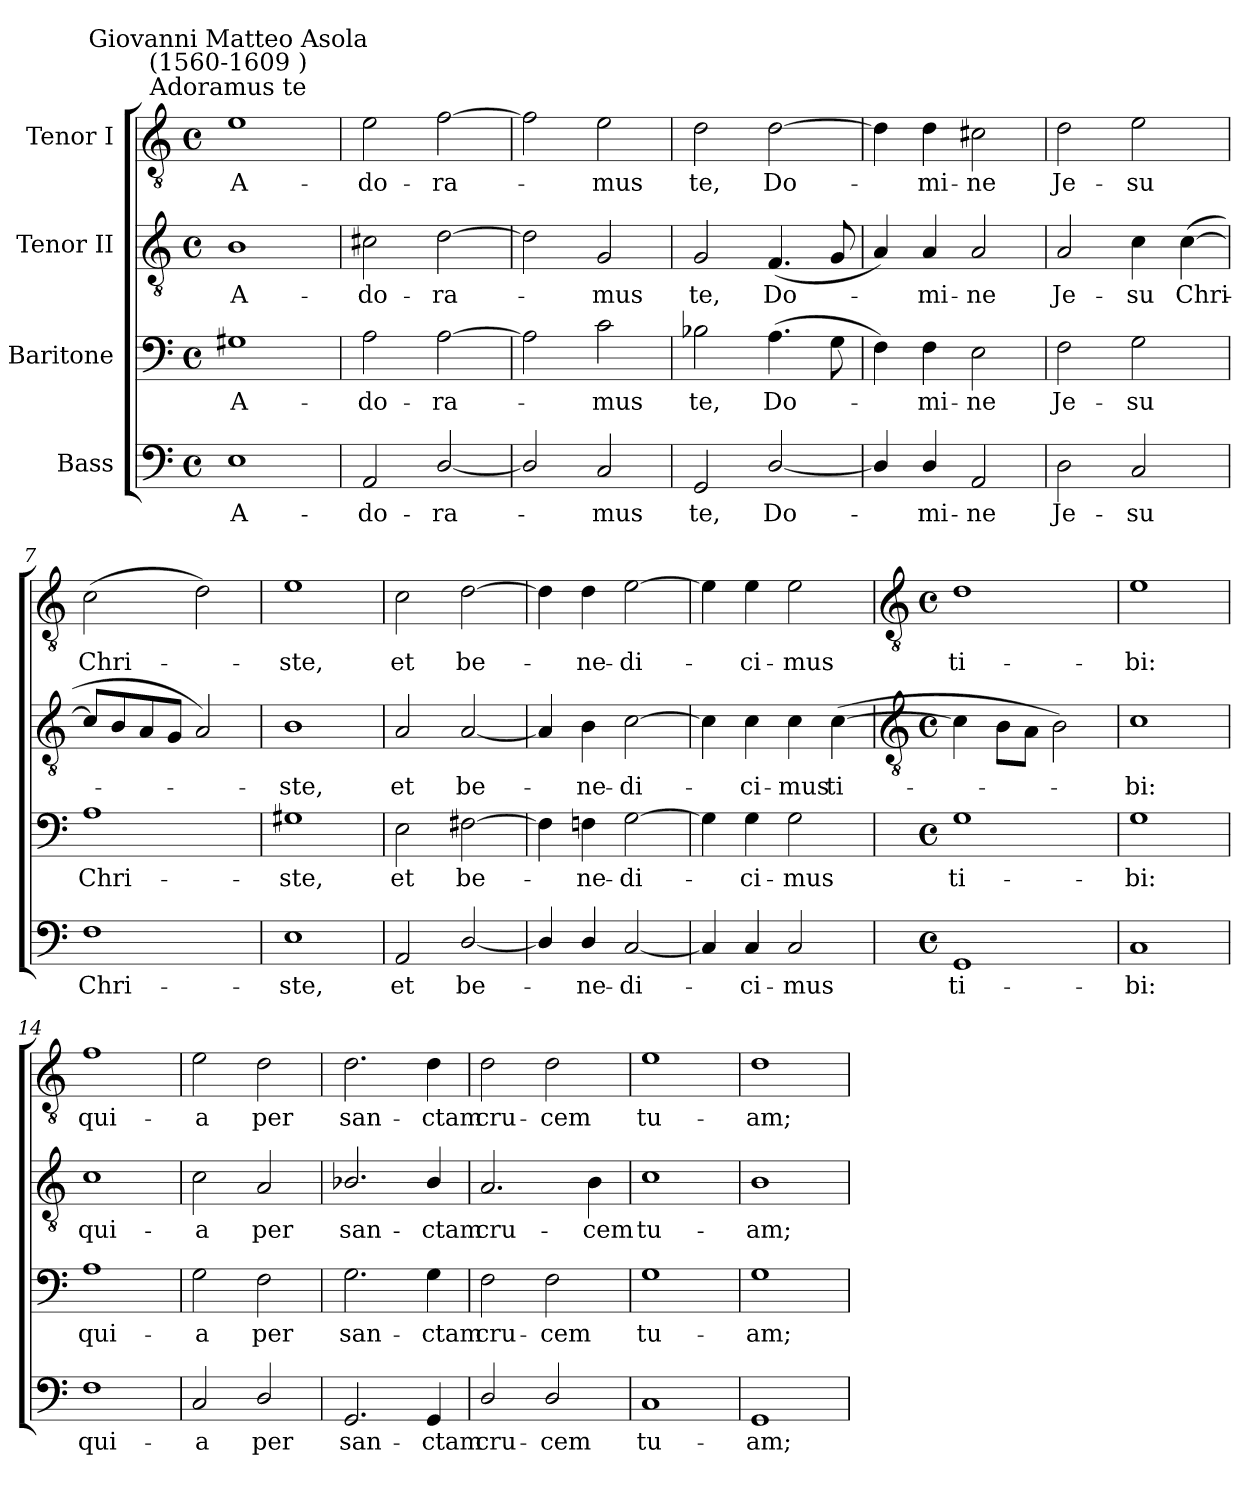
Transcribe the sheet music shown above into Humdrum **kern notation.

**kern	**text	**kern	**text	**kern	**text	**kern	**text
*part4	*part4	*part3	*part3	*part2	*part2	*part1	*part1
*staff4	*staff4	*staff3	*staff3	*staff2	*staff2	*staff1	*staff1
*I"Bass	*	*I"Baritone	*	*I"Tenor II	*	*I"Tenor I	*
*clefF4	*	*clefF4	*	*clefGv2	*	*clefGv2	*
*k[]	*	*k[]	*	*k[]	*	*k[]	*
*C:	*	*C:	*	*C:	*	*C:	*
*M4/4	*	*M4/4	*	*M4/4	*	*M4/4	*
*met(c)	*	*met(c)	*	*met(c)	*	*met(c)	*
=1	=1	=1	=1	=1	=1	=1	=1
!	!	!	!	!	!	!LO:TX:a:cj:t=Adoramus te	!
!	!	!	!	!	!	!LO:TX:a:cj:t=Giovanni Matteo Asola\n(1560-1609 )	!
!	!LO:LY:b	!	!LO:LY:b	!	!LO:LY:b	!	!LO:LY:b
1E	A-	1G#X	A-	1B	A-	1e	A-
=2	=2	=2	=2	=2	=2	=2	=2
!	!LO:LY:b	!	!LO:LY:b	!	!LO:LY:b	!	!LO:LY:b
2AA	-do-	2A	-do-	2c#X	-do-	2e	-do-
!	!LO:LY:b	!	!LO:LY:b	!	!LO:LY:b	!	!LO:LY:b
[2D/	-ra-	[2A	-ra-	[2d	-ra-	[2f	-ra-
=3	=3	=3	=3	=3	=3	=3	=3
2D/]	.	2A]	.	2d]	.	2f]	.
!	!LO:LY:b	!	!LO:LY:b	!	!LO:LY:b	!	!LO:LY:b
2C	mus	2c	mus	2G	mus	2e	mus
=4	=4	=4	=4	=4	=4	=4	=4
!	!LO:LY:b	!	!LO:LY:b	!	!LO:LY:b	!	!LO:LY:b
2GG	te,	2B-X	te,	2G	te,	2d	te,
!	!LO:LY:b	!	!LO:LY:b	!	!LO:LY:b	!	!LO:LY:b
[2D/	Do-	(>4.A	Do-	(<4.F	Do-	[2d	Do-
.	.	8G	.	8G	.	.	.
=5	=5	=5	=5	=5	=5	=5	=5
4D/]	.	4F)	.	4A)	.	4d]	.
!	!LO:LY:b	!	!LO:LY:b	!	!LO:LY:b	!	!LO:LY:b
4D/	mi-	4F	mi-	4A	mi-	4d	mi-
!	!LO:LY:b	!	!LO:LY:b	!	!LO:LY:b	!	!LO:LY:b
2AA	-ne	2E	-ne	2A	-ne	2c#X	-ne
=6	=6	=6	=6	=6	=6	=6	=6
!	!LO:LY:b	!	!LO:LY:b	!	!LO:LY:b	!	!LO:LY:b
2D	Je-	2F	Je-	2A	Je-	2d	Je-
!	!LO:LY:b	!	!LO:LY:b	!	!LO:LY:b	!	!LO:LY:b
2C	-su	2G	-su	4c	-su	2e	-su
!	!	!	!	!	!LO:LY:b	!	!
.	.	.	.	(<[4c	Chri-	.	.
=7	=7	=7	=7	=7	=7	=7	=7
!	!LO:LY:b	!	!LO:LY:b	!	!	!	!LO:LY:b
1F	Chri-	1A	Chri-	8cL]	.	(>2c	Chri-
.	.	.	.	8B	.	.	.
.	.	.	.	8A	.	.	.
.	.	.	.	8GJ	.	.	.
.	.	.	.	2A)	.	2d)	.
=8	=8	=8	=8	=8	=8	=8	=8
!	!LO:LY:b	!	!LO:LY:b	!	!LO:LY:b	!	!LO:LY:b
1E	-ste,	1G#X	-ste,	1B	ste,	1e	ste,
=9	=9	=9	=9	=9	=9	=9	=9
!	!LO:LY:b	!	!LO:LY:b	!	!LO:LY:b	!	!LO:LY:b
2AA	et	2E	et	2A	et	2c	et
!	!LO:LY:b	!	!LO:LY:b	!	!LO:LY:b	!	!LO:LY:b
[2D/	be-	[2F#X	be-	[2A	be-	[2d	be-
=10	=10	=10	=10	=10	=10	=10	=10
4D/]	.	4F#]	.	4A]	.	4d]	.
!	!LO:LY:b	!	!LO:LY:b	!	!LO:LY:b	!	!LO:LY:b
4D/	ne-	4Fn	ne-	4B	ne-	4d	ne-
!	!LO:LY:b	!	!LO:LY:b	!	!LO:LY:b	!	!LO:LY:b
[2C	-di-	[2G	-di-	[2c	-di-	[2e	-di-
=11	=11	=11	=11	=11	=11	=11	=11
4C]	.	4G]	.	4c]	.	4e]	.
!	!LO:LY:b	!	!LO:LY:b	!	!LO:LY:b	!	!LO:LY:b
4C	ci-	4G	ci-	4c	ci-	4e	ci-
!	!LO:LY:b	!	!LO:LY:b	!	!LO:LY:b	!	!LO:LY:b
2C	-mus	2G	-mus	4c	-mus	2e	-mus
!	!	!	!	!	!LO:LY:b	!	!
.	.	.	.	(>[4c	ti-	.	.
!!LO:LB:g=z
=12	=12	=12	=12	=12	=12	=12	=12
*	*	*	*	*clefGv2	*	*clefGv2	*
*M4/4	*	*M4/4	*	*M4/4	*	*M4/4	*
*met(c)	*	*met(c)	*	*met(c)	*	*met(c)	*
!	!LO:LY:b	!	!LO:LY:b	!	!	!	!LO:LY:b
1GG	ti-	1G	ti-	4c]	.	1d	ti-
.	.	.	.	8B\L	.	.	.
.	.	.	.	8A\J	.	.	.
.	.	.	.	2B)	.	.	.
=13	=13	=13	=13	=13	=13	=13	=13
!	!LO:LY:b	!	!LO:LY:b	!	!LO:LY:b	!	!LO:LY:b
1C	-bi:	1G	-bi:	1c	bi:	1e	-bi:
=14	=14	=14	=14	=14	=14	=14	=14
!	!LO:LY:b	!	!LO:LY:b	!	!LO:LY:b	!	!LO:LY:b
1F	qui-	1A	qui-	1c	qui-	1f	qui-
=15	=15	=15	=15	=15	=15	=15	=15
!	!LO:LY:b	!	!LO:LY:b	!	!LO:LY:b	!	!LO:LY:b
2C	-a	2G	-a	2c	-a	2e	-a
!	!LO:LY:b	!	!LO:LY:b	!	!LO:LY:b	!	!LO:LY:b
2D/	per	2F	per	2A	per	2d	per
=16	=16	=16	=16	=16	=16	=16	=16
!	!LO:LY:b	!	!LO:LY:b	!	!LO:LY:b	!	!LO:LY:b
2.GG	san-	2.G	san-	2.B-X/	san-	2.d	san-
!	!LO:LY:b	!	!LO:LY:b	!	!LO:LY:b	!	!LO:LY:b
4GG	-ctam	4G	-ctam	4B-/	-ctam	4d	-ctam
=17	=17	=17	=17	=17	=17	=17	=17
!	!LO:LY:b	!	!LO:LY:b	!	!LO:LY:b	!	!LO:LY:b
2D/	cru-	2F	cru-	2.A	cru-	2d	cru-
!	!LO:LY:b	!	!LO:LY:b	!	!	!	!LO:LY:b
2D/	-cem	2F	-cem	.	.	2d	-cem
!	!	!	!	!	!LO:LY:b	!	!
.	.	.	.	4B	-cem	.	.
=18	=18	=18	=18	=18	=18	=18	=18
!	!LO:LY:b	!	!LO:LY:b	!	!LO:LY:b	!	!LO:LY:b
1C	tu-	1G	tu-	1c	tu-	1e	tu-
=19	=19	=19	=19	=19	=19	=19	=19
!	!LO:LY:b	!	!LO:LY:b	!	!LO:LY:b	!	!LO:LY:b
1GG	-am;	1G	-am;	1B	-am;	1d	-am;
=	=	=	=	=	=	=	=
*-	*-	*-	*-	*-	*-	*-	*-
